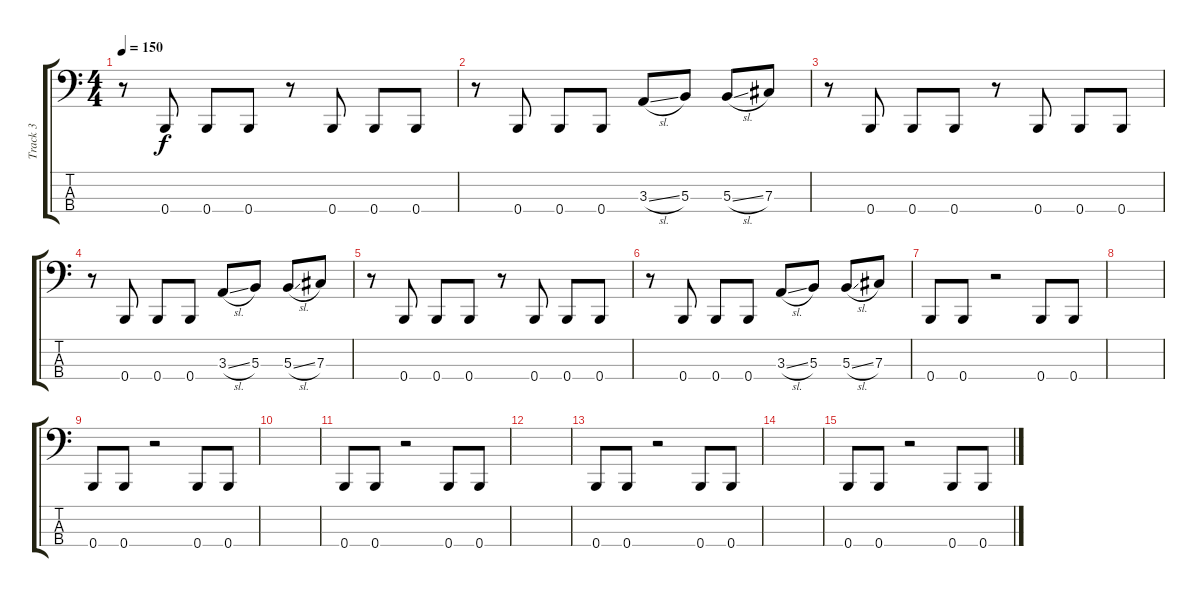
\track ("Track 3" "Track 3") {instrument electricbasspick}
\staff {score tabs}
\tuning (E2 B1 Gb1 B0) {hide}
\ts (4 4)
\tempo 150
\clef f4
\ks c
r.8{dy f} 0.4.8 0.4.8 0.4.8 r.8 0.4.8 0.4.8 0.4.8 |
r.8 0.4.8 0.4.8 0.4.8 3.3{sl}.8 5.3.8 5.3{sl}.8 7.3.8 |
r.8 0.4.8 0.4.8 0.4.8 r.8 0.4.8 0.4.8 0.4.8 |
r.8 0.4.8 0.4.8 0.4.8 3.3{sl}.8 5.3.8 5.3{sl}.8 7.3.8 |
r.8 0.4.8 0.4.8 0.4.8 r.8 0.4.8 0.4.8 0.4.8 |
r.8 0.4.8 0.4.8 0.4.8 3.3{sl}.8 5.3.8 5.3{sl}.8 7.3.8 |
0.4.8 0.4.8 r.2 0.4.8 0.4.8 |
|
0.4.8 0.4.8 r.2 0.4.8 0.4.8 |
|
0.4.8 0.4.8 r.2 0.4.8 0.4.8 |
|
0.4.8 0.4.8 r.2 0.4.8 0.4.8 |
|
0.4.8 0.4.8 r.2 0.4.8 0.4.8
